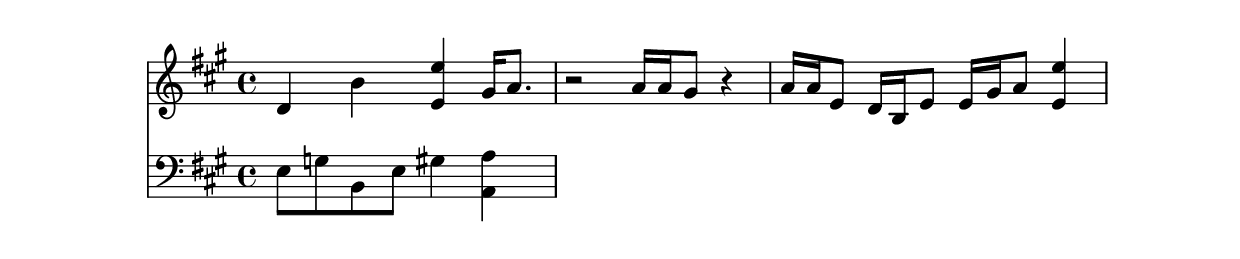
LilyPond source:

\version "2.18.2"
\header {
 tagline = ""
}
upper = \relative c' {
  \clef treble
  \key a \major
  \time 4/4
  d4 b' <e e,>4 gis,16 a8. | r2 a16 a gis8 r4 |
  a16 a e8 d16 b e8 e16 gis a8 <e e'>4 |
}
lower = \relative c {
  \clef bass
  \key a \major
  \time 4/4
  e8 g b, e gis4 <a a,> |
}

\score {
  <<
    \new Staff = "upper" \upper
    \new Staff = "lower" \lower
  >>
  \layout { }
  \midi { }
}